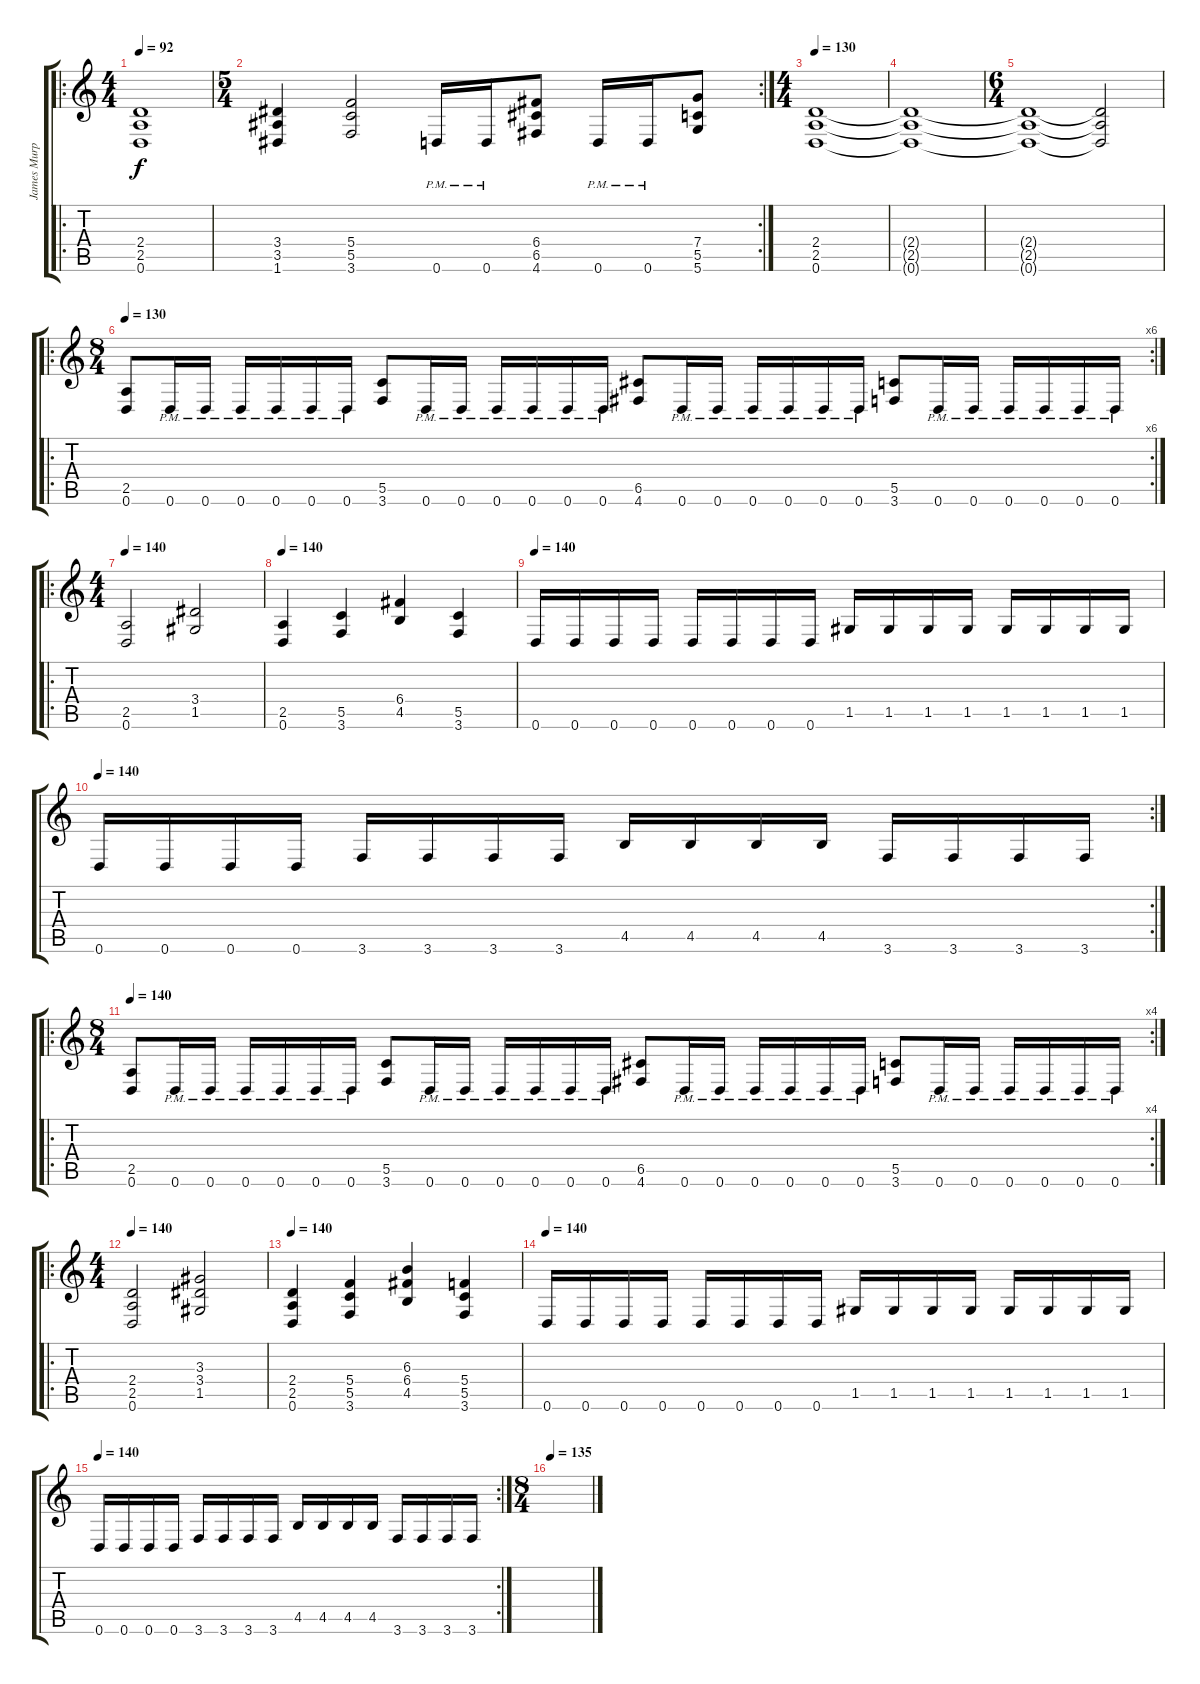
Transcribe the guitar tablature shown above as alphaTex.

\track ("James Murphy" "James Murp") {instrument distortionguitar}
\staff {score tabs}
\tuning (D4 A3 F3 C3 G2 D2) {hide}
\ro
\ts (4 4)
\tempo 92
\clef g2
\ks c
(2.4 2.5 0.6).1{dy f} |
\rc 2
\ts (5 4)
(3.4 3.5 1.6).4 (5.4 5.5 3.6).2 0.6{pm}.16 0.6{pm}.16 (6.4 6.5 4.6).8 0.6{pm}.16 0.6{pm}.16 (7.4 5.5 5.6).8 |
\ts (4 4)
\tempo 130
(2.4 2.5 0.6).1 |
(2.4{t} 2.5{t} 0.6{t}).1 |
\ts (6 4)
(2.4{t} 2.5{t} 0.6{t}).1 (2.4{t} 2.5{t} 0.6{t}).2 |
\ro
\rc 6
\ts (8 4)
\tempo 130
(2.5 0.6).8 0.6{pm}.16 0.6{pm}.16 0.6{pm}.16 0.6{pm}.16 0.6{pm}.16 0.6{pm}.16 (5.5 3.6).8 0.6{pm}.16 0.6{pm}.16 0.6{pm}.16 0.6{pm}.16 0.6{pm}.16 0.6{pm}.16 (6.5 4.6).8 0.6{pm}.16 0.6{pm}.16 0.6{pm}.16 0.6{pm}.16 0.6{pm}.16 0.6{pm}.16 (5.5 3.6).8 0.6{pm}.16 0.6{pm}.16 0.6{pm}.16 0.6{pm}.16 0.6{pm}.16 0.6{pm}.16 |
\ro
\ts (4 4)
\tempo 140
(2.5 0.6).2 (3.4 1.5).2 |
\tempo 140
(2.5 0.6).4 (5.5 3.6).4 (6.4 4.5).4 (5.5 3.6).4 |
\tempo 140
0.6.16 0.6.16 0.6.16 0.6.16 0.6.16 0.6.16 0.6.16 0.6.16 1.5.16 1.5.16 1.5.16 1.5.16 1.5.16 1.5.16 1.5.16 1.5.16 |
\rc 2
\tempo 140
0.6.16 0.6.16 0.6.16 0.6.16 3.6.16 3.6.16 3.6.16 3.6.16 4.5.16 4.5.16 4.5.16 4.5.16 3.6.16 3.6.16 3.6.16 3.6.16 |
\ro
\rc 4
\ts (8 4)
\tempo 140
(2.5 0.6).8 0.6{pm}.16 0.6{pm}.16 0.6{pm}.16 0.6{pm}.16 0.6{pm}.16 0.6{pm}.16 (5.5 3.6).8 0.6{pm}.16 0.6{pm}.16 0.6{pm}.16 0.6{pm}.16 0.6{pm}.16 0.6{pm}.16 (6.5 4.6).8 0.6{pm}.16 0.6{pm}.16 0.6{pm}.16 0.6{pm}.16 0.6{pm}.16 0.6{pm}.16 (5.5 3.6).8 0.6{pm}.16 0.6{pm}.16 0.6{pm}.16 0.6{pm}.16 0.6{pm}.16 0.6{pm}.16 |
\ro
\ts (4 4)
\tempo 140
(2.4 2.5 0.6).2 (3.3 3.4 1.5).2 |
\tempo 140
(2.4 2.5 0.6).4 (5.4 5.5 3.6).4 (6.3 6.4 4.5).4 (5.4 5.5 3.6).4 |
\tempo 140
0.6.16 0.6.16 0.6.16 0.6.16 0.6.16 0.6.16 0.6.16 0.6.16 1.5.16 1.5.16 1.5.16 1.5.16 1.5.16 1.5.16 1.5.16 1.5.16 |
\rc 2
\tempo 140
0.6.16 0.6.16 0.6.16 0.6.16 3.6.16 3.6.16 3.6.16 3.6.16 4.5.16 4.5.16 4.5.16 4.5.16 3.6.16 3.6.16 3.6.16 3.6.16 |
\ts (8 4)
\tempo 135
